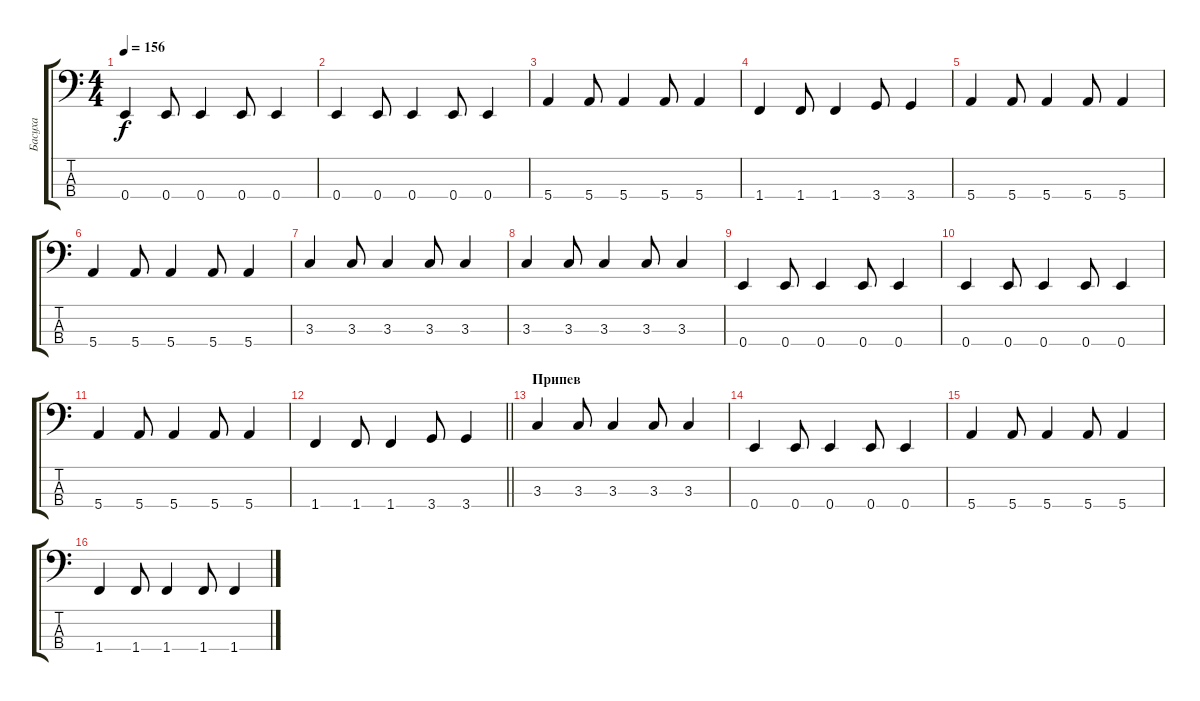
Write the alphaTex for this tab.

\track ("Басуха" "Басуха") {instrument electricbassfinger}
\staff {score tabs}
\tuning (G2 D2 A1 E1) {hide}
\ts (4 4)
\tempo 156
\clef f4
\ks c
0.4.4{dy f} 0.4.8 0.4.4 0.4.8 0.4.4 |
0.4.4 0.4.8 0.4.4 0.4.8 0.4.4 |
5.4.4 5.4.8 5.4.4 5.4.8 5.4.4 |
1.4.4 1.4.8 1.4.4 3.4.8 3.4.4 |
5.4.4 5.4.8 5.4.4 5.4.8 5.4.4 |
5.4.4 5.4.8 5.4.4 5.4.8 5.4.4 |
3.3.4 3.3.8 3.3.4 3.3.8 3.3.4 |
3.3.4 3.3.8 3.3.4 3.3.8 3.3.4 |
0.4.4 0.4.8 0.4.4 0.4.8 0.4.4 |
0.4.4 0.4.8 0.4.4 0.4.8 0.4.4 |
5.4.4 5.4.8 5.4.4 5.4.8 5.4.4 |
\barLineRight lightlight
1.4.4 1.4.8 1.4.4 3.4.8 3.4.4 |
\section ("" "Припев")
3.3.4 3.3.8 3.3.4 3.3.8 3.3.4 |
0.4.4 0.4.8 0.4.4 0.4.8 0.4.4 |
5.4.4 5.4.8 5.4.4 5.4.8 5.4.4 |
1.4.4 1.4.8 1.4.4 1.4.8 1.4.4
